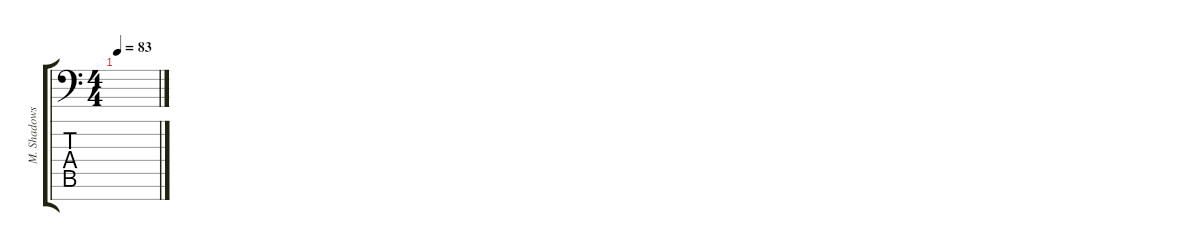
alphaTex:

\track ("M. Shadows -- Lead Vocals" "M. Shadows") {instrument overdrivenguitar}
\staff {score tabs}
\tuning (E4 B3 G3 D3 A2 E2 C-1) {hide}
\ts (4 4)
\tempo 83
\clef f4
\ks c
